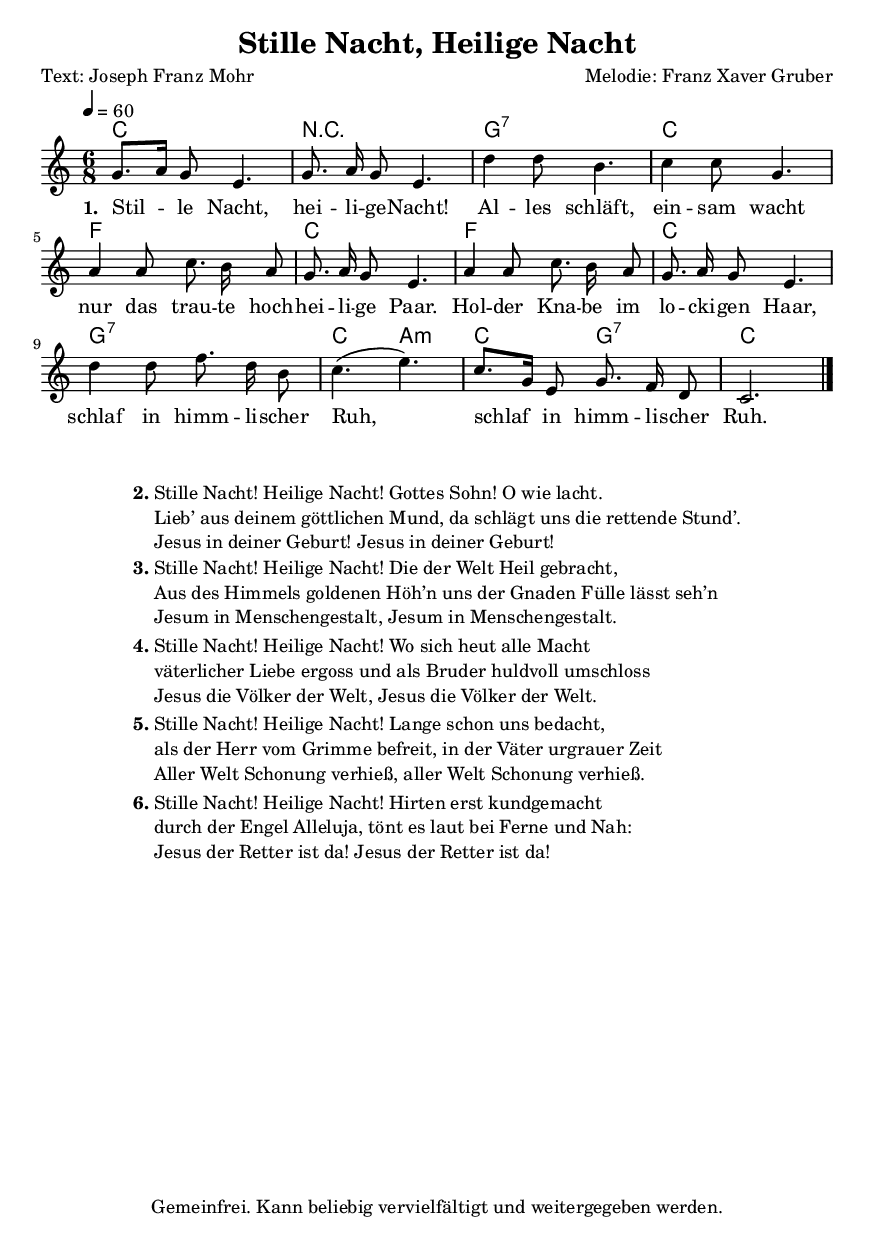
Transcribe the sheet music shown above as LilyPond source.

%=============================================
%   created by MuseScore Version: 0.9.6.3
%          Donnerstag, 18. November 2010
%=============================================
%
% geringfügige Änderungen von Hauke Rehr

\version "2.12.3"

\include "default.ly"

\header {
  title = "Stille Nacht, Heilige Nacht"
  composer = "Melodie: Franz Xaver Gruber"
  poet = "Text: Joseph Franz Mohr"
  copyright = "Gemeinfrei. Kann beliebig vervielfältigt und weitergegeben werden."
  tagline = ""
id="8015d048ea0c16d1a6dbd8eb733eb7045f9d6f89"
}

#(set-global-staff-size 16)

AvoiceAA = \relative c'{
  \autoBeamOff
  \clef treble
  \key c \major
  \tempo 4 = 60
  \time 6/8
   g'8. [a16] g8 e4.      | % 1
  g8. a16 g8 e4.      | % 2
  d'4 d8 b4.          | % 3
  c4 c8 g4.           | % 4
  a4 a8 c8. b16 a8      | % 5
  g8. a16 g8 e4.      | % 6
  a4 a8 c8. b16 a8      | % 7
  g8. a16 g8 e4.      | % 8
  d'4 d8 f8. d16 b8      | % 9
  c4.( e4.)      | % 10
  c8. [g16] e8 g8. f16 d8      | % 11
  c2. \bar "|."
}% end of last bar in partorvoice

ApartAverseB = \lyricmode {
  \set stanza = " 1. "
  Stil -- le  Nacht, hei -- li -- ge -- Nacht!
  Al -- les  schläft, ein -- sam  wacht
  nur das trau -- te  hoch -- hei -- li -- ge  Paar.
  Hol -- der  Kna -- be  im lo -- cki -- gen  Haar,
  schlaf in himm -- li -- scher  "Ruh,"
  schlaf in  himm -- li -- scher  Ruh.
}

theChords = \chordmode {
  c8*6 R1*6/8 g1*6/8:7
  c1*6/8 f1*6/8 c1*6/8 f1*6/8
  c1*6/8 g1*6/8:7 c4. a4.:m
  c2*6/8 g2*6/8:7 c1*6/8
}%%end of chordlist


\score {
  <<
    \new ChordNames { \theChords }
    \new Voice = "Lied" { \AvoiceAA}
    \new Lyrics \lyricsto "Lied" { \ApartAverseB}
  >>
 \layout {}
 \midi {}
}

\markup {
  \fill-line {
    \hspace #0.1
    \column {
      \hspace #0.1
      \line {
        \bold "2."
        \column {
          "Stille Nacht! Heilige Nacht! Gottes Sohn! O wie lacht."
          "Lieb’ aus deinem göttlichen Mund, da schlägt uns die rettende Stund’."
          "Jesus in deiner Geburt! Jesus in deiner Geburt!"
        }
      }
      \hspace #0.1
      \line {
        \bold "3."
        \column {
          "Stille Nacht! Heilige Nacht! Die der Welt Heil gebracht,"
          "Aus des Himmels goldenen Höh’n uns der Gnaden Fülle lässt seh’n"
          "Jesum in Menschengestalt, Jesum in Menschengestalt."
        }
      }
      \hspace #0.1
      \line {
        \bold "4."
        \column {
          "Stille Nacht! Heilige Nacht! Wo sich heut alle Macht"
          "väterlicher Liebe ergoss und als Bruder huldvoll umschloss"
          "Jesus die Völker der Welt, Jesus die Völker der Welt."
        }
      }
      \hspace #0.1
      \line {
        \bold "5."
        \column {
          "Stille Nacht! Heilige Nacht! Lange schon uns bedacht,"
          "als der Herr vom Grimme befreit, in der Väter urgrauer Zeit"
          "Aller Welt Schonung verhieß, aller Welt Schonung verhieß."
        }
      }
      \hspace #0.1
      \line {
        \bold "6."
        \column {
          "Stille Nacht! Heilige Nacht! Hirten erst kundgemacht"
          "durch der Engel Alleluja, tönt es laut bei Ferne und Nah:"
          "Jesus der Retter ist da! Jesus der Retter ist da!"
        }
      }
    }
    \hspace #0.1
  }
}

 % some settings % vim: sw=2 et
